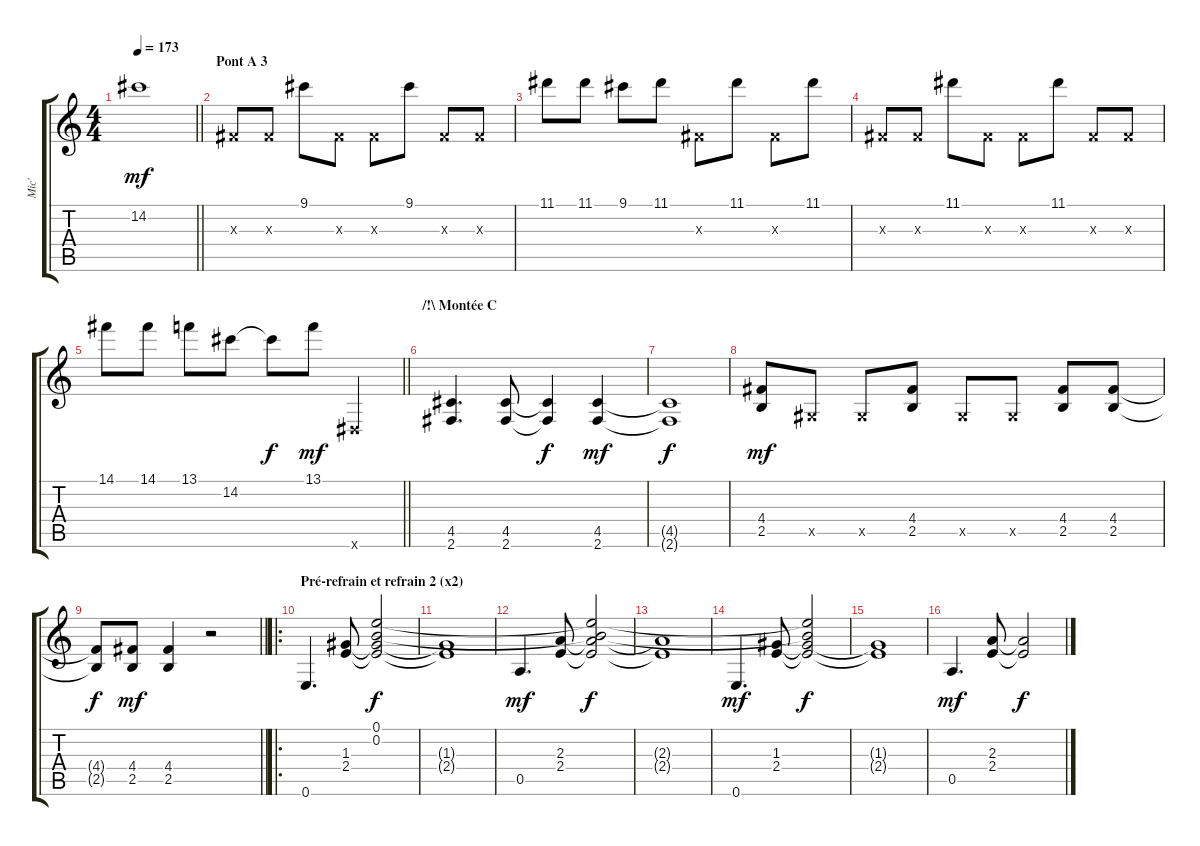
\track ("Mic'" "Mic'") {instrument overdrivenguitar}
\staff {score tabs}
\tuning (E4 B3 G3 D3 A2 E2) {hide}
\ts (4 4)
\tempo 173
\clef g2
\barLineRight lightlight
\ks c
14.2.1{dy mf} |
\section ("" "Pont A 3")
-1.3{x}.8{volume 13} -1.3{x}.8 9.1.8 -1.3{x}.8 -1.3{x}.8 9.1.8 -1.3{x}.8 -1.3{x}.8 |
11.1.8 11.1.8 9.1.8 11.1.8 -1.3{x}.8 11.1.8 -1.3{x}.8 11.1.8 |
-1.3{x}.8 -1.3{x}.8 11.1.8 -1.3{x}.8 -1.3{x}.8 11.1.8 -1.3{x}.8 -1.3{x}.8 |
\barLineRight lightlight
14.1.8 14.1.8 13.1.8 14.2.8 14.2{t}.8{dy f} 13.1.8{dy mf} -1.6{x}.4 |
\section ("" "/!\\ Montée C")
(4.5 2.6).4{d} (4.5 2.6).8 (4.5{t} 2.6{t}).4{dy f} (4.5 2.6).4{dy mf} |
(4.5{t} 2.6{t}).1{dy f} |
(4.4 2.5).8{dy mf} -1.5{x}.8 -1.5{x}.8 (4.4 2.5).8 -1.5{x}.8 -1.5{x}.8 (4.4 2.5).8 (4.4 2.5).8 |
\barLineRight lightlight
(4.4{t} 2.5{t}).8{dy f} (4.4 2.5).8{dy mf} (4.4 2.5).4 r.2 |
\ro
\section ("" "Pré-refrain et refrain 2 (x2)")
0.6.4{d} (1.3 2.4).8 (0.1 0.2 1.3{t} 2.4{t}).2{dy f} |
(1.3{t} 2.4{t}).1 |
0.5.4{d dy mf} (2.3 2.4).8 (0.1{t} 0.2{t} 2.3{t} 2.4{t}).2{dy f} |
(2.3{t} 2.4{t}).1 |
0.6.4{d dy mf} (1.3 2.4).8 (0.1{t} 0.2{t} 1.3{t} 2.4{t}).2{dy f} |
(1.3{t} 2.4{t}).1 |
0.5.4{d dy mf} (2.3 2.4).8 (2.3{t} 2.4{t}).2{dy f}
